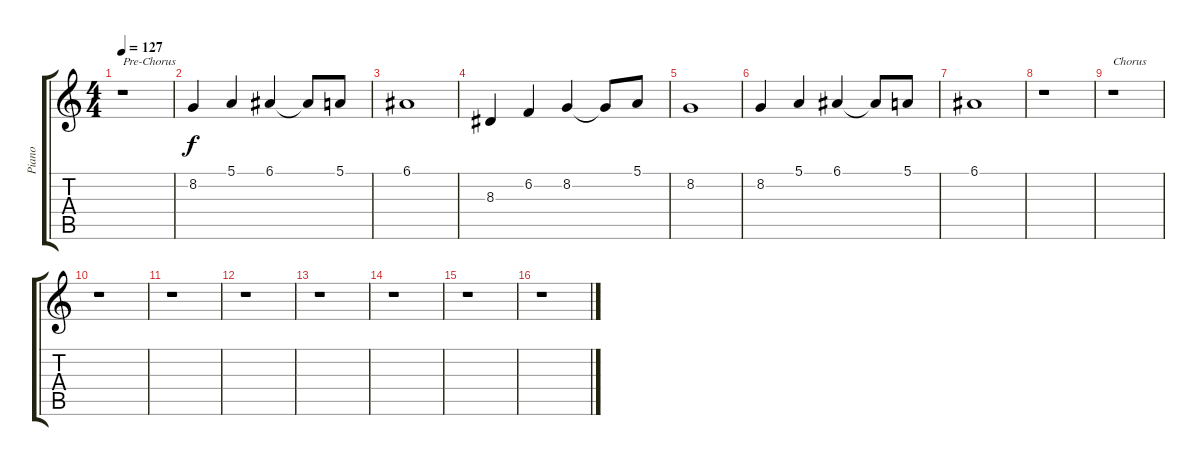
\track ("Piano" "Piano") {instrument harpsichord}
\staff {score tabs}
\tuning (E4 B3 G3 D3 A2 E2) {hide}
\ts (4 4)
\tempo 127
\clef g2
\ks c
r.1{txt "Pre-Chorus" dy f} |
8.2.4 5.1.4 6.1.4 6.1{t}.8 5.1.8 |
6.1.1 |
8.3.4 6.2.4 8.2.4 8.2{t}.8 5.1.8 |
8.2.1 |
8.2.4 5.1.4 6.1.4 6.1{t}.8 5.1.8 |
6.1.1 |
r.1 |
r.1{txt "Chorus"} |
r.1 |
r.1 |
r.1 |
r.1 |
r.1 |
r.1 |
r.1
